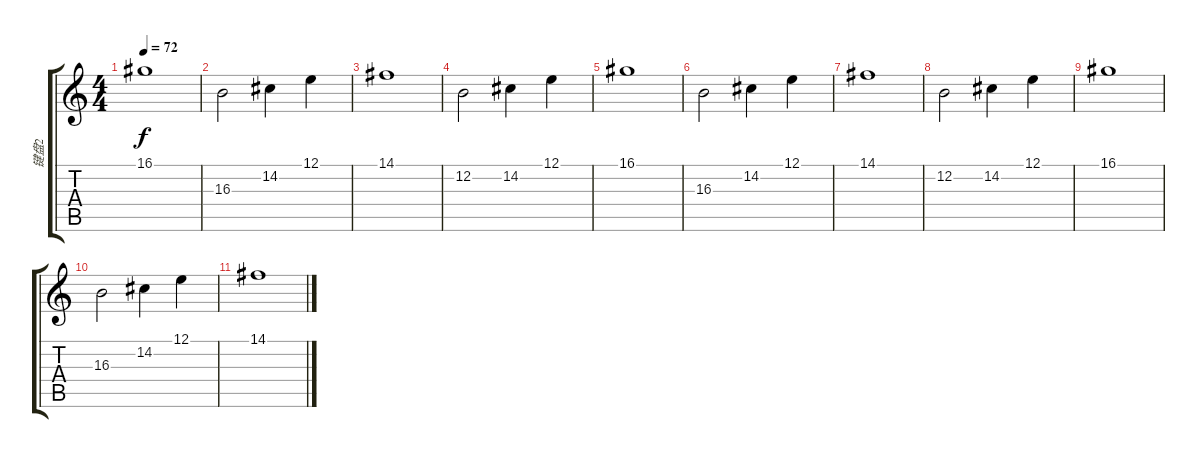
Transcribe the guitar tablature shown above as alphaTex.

\track ("键盘2" "键盘2") {instrument panflute}
\staff {score tabs}
\tuning (E4 B3 G3 D3 A2 E2) {hide}
\ts (4 4)
\tempo 72
\clef g2
\ks c
16.1.1{dy f} |
16.3.2 14.2.4 12.1.4 |
14.1.1 |
12.2.2 14.2.4 12.1.4 |
16.1.1 |
16.3.2 14.2.4 12.1.4 |
14.1.1 |
12.2.2 14.2.4 12.1.4 |
16.1.1 |
16.3.2 14.2.4 12.1.4 |
14.1.1
